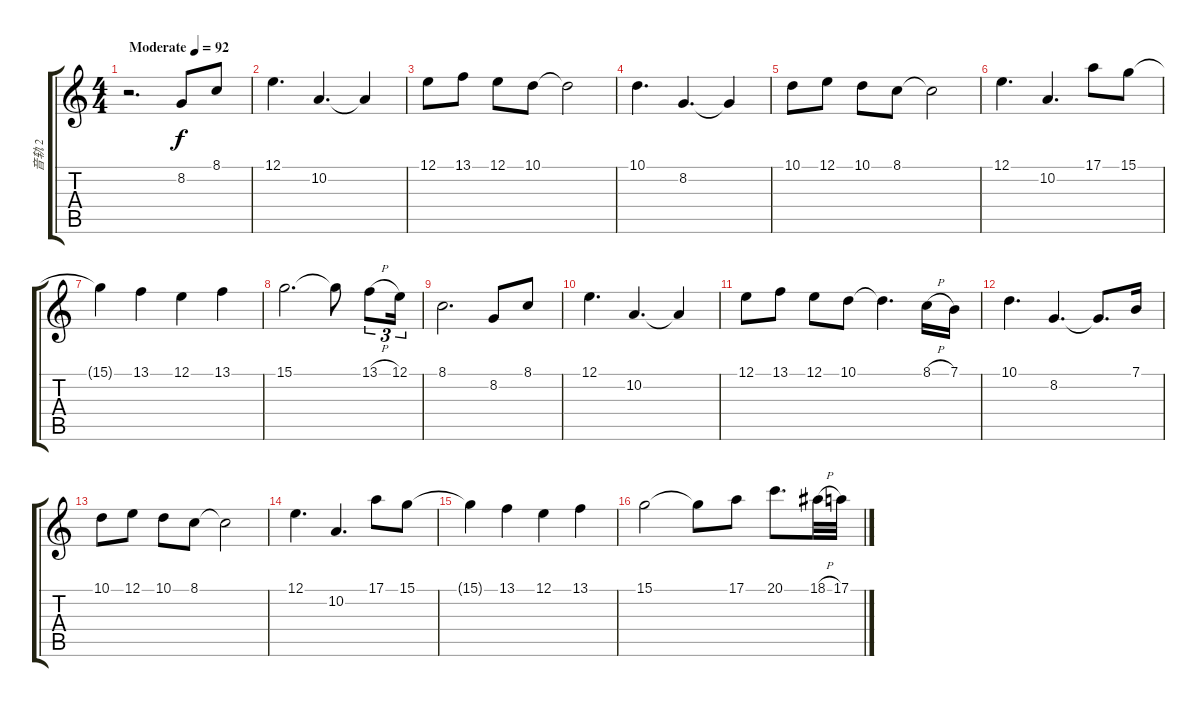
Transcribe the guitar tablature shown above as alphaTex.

\track ("音轨 2" "音轨 2") {instrument ocarina}
\staff {score tabs}
\tuning (E4 B3 G3 D3 A2 E2) {hide}
\ts (4 4)
\tempo (92 "Moderate")
\clef g2
\ks c
r.2{d dy f instrument ocarina} 8.2.8 8.1.8 |
12.1.4{d} 10.2.4{d} 10.2{t}.4 |
12.1.8 13.1.8 12.1.8 10.1.8 10.1{t}.2 |
10.1.4{d} 8.2.4{d} 8.2{t}.4 |
10.1.8 12.1.8 10.1.8 8.1.8 8.1{t}.2 |
12.1.4{d} 10.2.4{d} 17.1.8 15.1.8 |
15.1{t}.4 13.1.4 12.1.4 13.1.4 |
15.1.2{d} 15.1{t}.8 13.1{h}.8{tu (3 2)} 12.1.16{tu (3 2)} |
8.1.2{d} 8.2.8 8.1.8 |
12.1.4{d} 10.2.4{d} 10.2{t}.4 |
12.1.8 13.1.8 12.1.8 10.1.8 10.1{t}.4{d} 8.1{h}.16 7.1.16 |
10.1.4{d} 8.2.4{d} 8.2{t}.8{d} 7.1.16 |
10.1.8 12.1.8 10.1.8 8.1.8 8.1{t}.2 |
12.1.4{d} 10.2.4{d} 17.1.8 15.1.8 |
15.1{t}.4 13.1.4 12.1.4 13.1.4 |
15.1.2 15.1{t}.8 17.1.8 20.1.8{d} 18.1{h}.32 17.1.32
